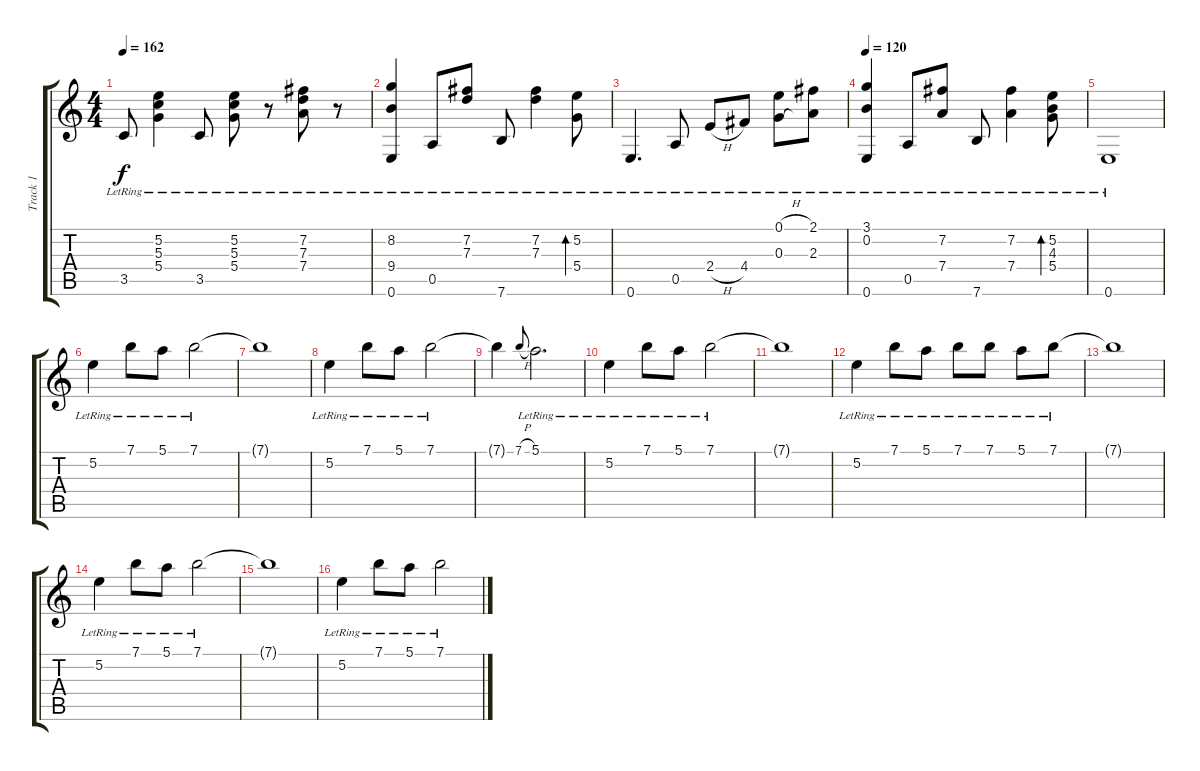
\track ("Track 1" "Track 1") {instrument acousticguitarnylon}
\staff {score tabs}
\tuning (E4 B3 G3 D3 A2 E2) {hide}
\ts (4 4)
\tempo 162
\clef g2
\ks c
3.5{lr}.8{dy f} (5.2{lr} 5.3{lr} 5.4{lr}).4 3.5{lr}.8 (5.2{lr} 5.3{lr} 5.4{lr}).8 r.8 (7.2{lr} 7.3{lr} 7.4{lr}).8 r.8 |
(8.2{lr} 9.4{lr} 0.6{lr}).4 0.5{lr}.8 (7.2{lr} 7.3{lr}).8 7.6{lr}.8 (7.2{lr} 7.3{lr}).4 (5.2{lr} 5.4{lr}).8{bd 120} |
0.6{lr}.4{d} 0.5{lr}.8 2.4{h lr}.8 4.4{lr}.8 (0.1{h lr} 0.3{h lr}).8 (2.1{lr} 2.3{lr}).8 |
\tempo 120
(3.1{lr} 0.2{lr} 0.6{lr}).4 0.5{lr}.8 (7.2{lr} 7.4{lr}).8 7.6{lr}.8 (7.2{lr} 7.4{lr}).4 (5.2{lr} 4.3{lr} 5.4{lr}).8{bd 120} |
0.6{lr}.1 |
5.2{lr}.4 7.1{lr}.8 5.1{lr}.8 7.1{lr}.2 |
7.1{t}.1 |
5.2{lr}.4 7.1{lr}.8 5.1{lr}.8 7.1{lr}.2 |
7.1{t}.4 7.1{h}.8{gr onbeat} 5.1{lr}.2{d} |
5.2{lr}.4 7.1{lr}.8 5.1{lr}.8 7.1{lr}.2 |
7.1{t}.1 |
5.2{lr}.4 7.1{lr}.8 5.1{lr}.8 7.1{lr}.8 7.1{lr}.8 5.1{lr}.8 7.1{lr}.8 |
7.1{t}.1 |
5.2{lr}.4 7.1{lr}.8 5.1{lr}.8 7.1{lr}.2 |
7.1{t}.1 |
5.2{lr}.4 7.1{lr}.8 5.1{lr}.8 7.1{lr}.2
